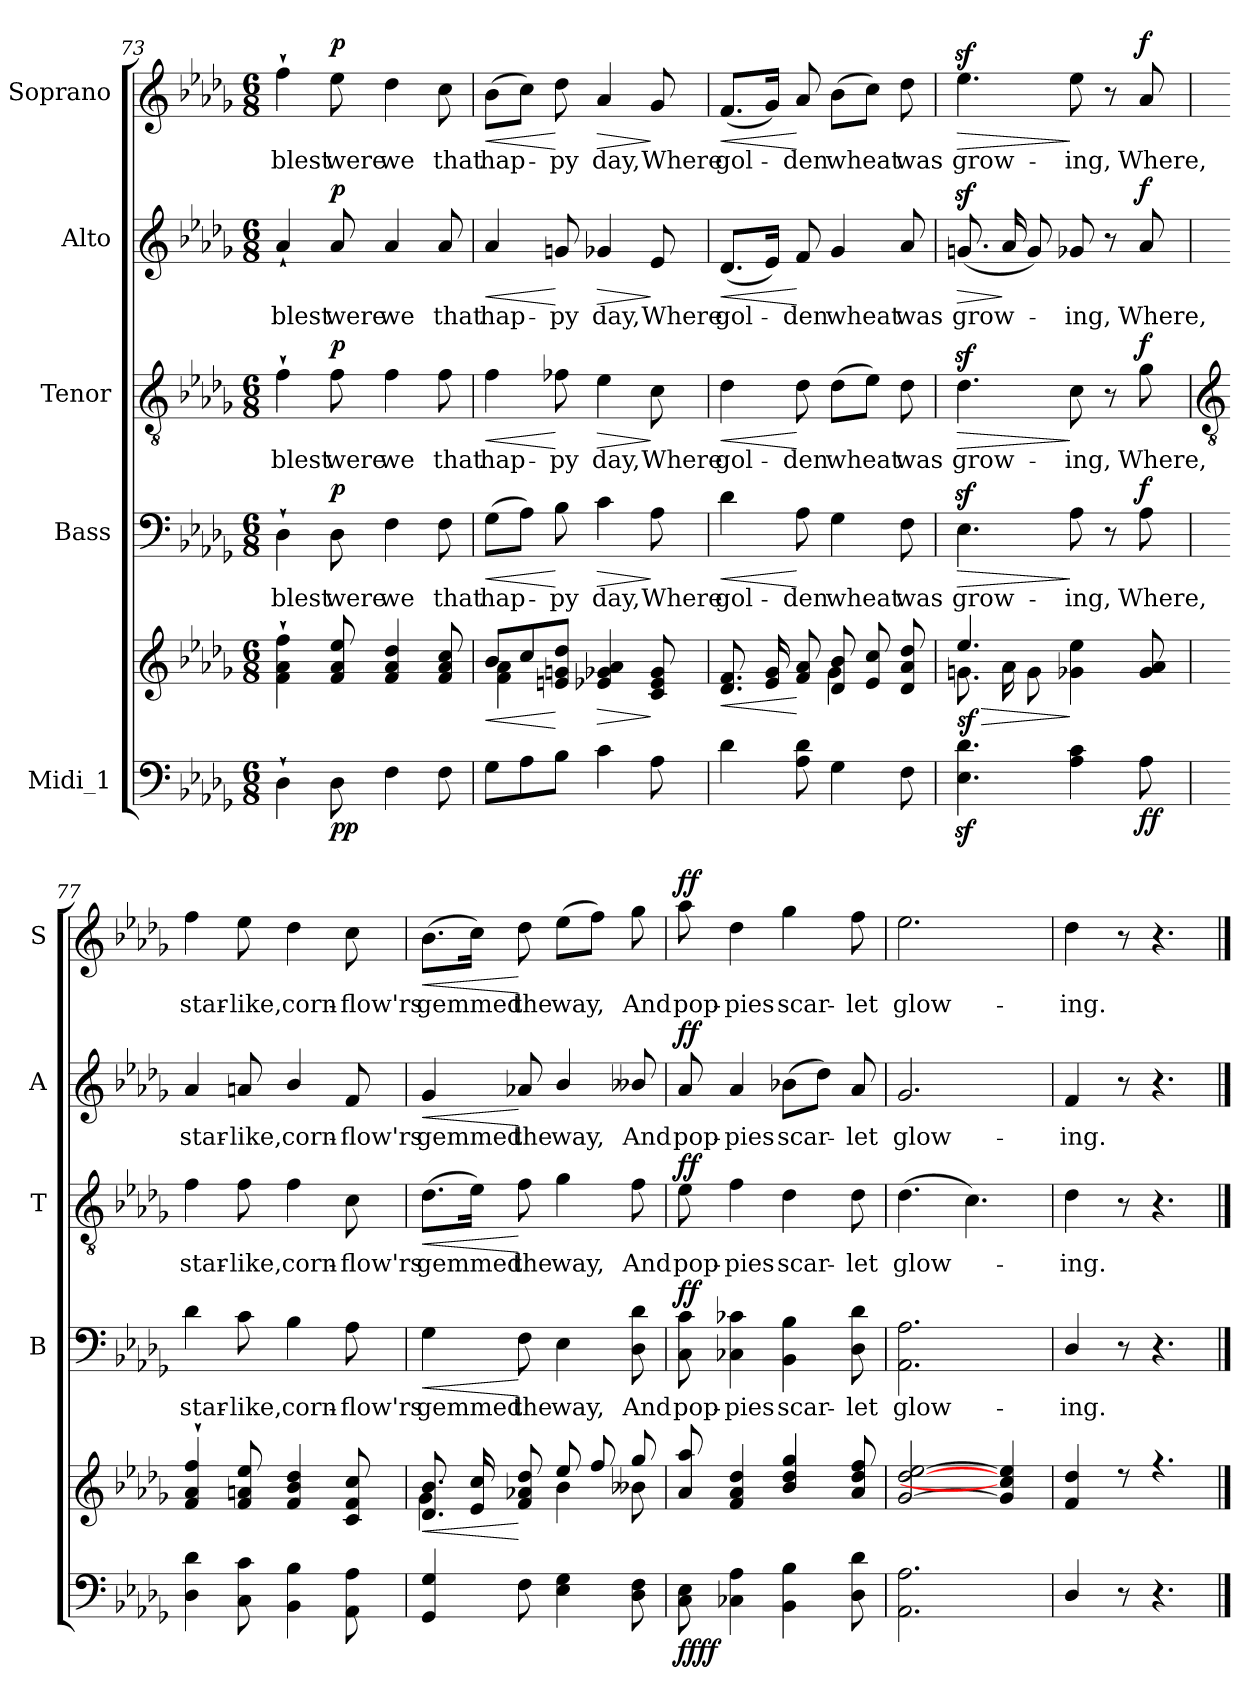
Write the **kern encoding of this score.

**kern	**kern	**dynam	**kern	**text	**dynam	**kern	**text	**dynam	**kern	**text	**dynam	**kern	**text	**dynam
*part5	*part5	*part5	*part4	*part4	*part4	*part3	*part3	*part3	*part2	*part2	*part2	*part1	*part1	*part1
*staff6	*staff5	*staff5/6	*staff4	*staff4	*staff4	*staff3	*staff3	*staff3	*staff2	*staff2	*staff2	*staff1	*staff1	*staff1
*I"Midi_1	*	*	*I"Bass	*	*	*I"Tenor	*	*	*I"Alto	*	*	*I"Soprano	*	*
*	*	*	*I'B	*	*	*I'T	*	*	*I'A	*	*	*I'S	*	*
!!LO:LB:g=z
*clefF4	*clefG2	*	*clefF4	*	*	*clefGv2	*	*	*clefG2	*	*	*clefG2	*	*
*k[b-e-a-d-g-]	*k[b-e-a-d-g-]	*	*k[b-e-a-d-g-]	*	*	*k[b-e-a-d-g-]	*	*	*k[b-e-a-d-g-]	*	*	*k[b-e-a-d-g-]	*	*
*D-:	*D-:	*	*D-:	*	*	*D-:	*	*	*D-:	*	*	*D-:	*	*
*M6/8	*M6/8	*	*M6/8	*	*	*M6/8	*	*	*M6/8	*	*	*M6/8	*	*
=73	=73	=73	=73	=73	=73	=73	=73	=73	=73	=73	=73	=73	=73	=73
*	*^	*	*	*	*	*	*	*	*	*	*	*	*	*
!	!	!LO:N:vis=1	!	!	!LO:LY:b	!	!	!LO:LY:b	!	!	!LO:LY:b	!	!	!LO:LY:b	!
4D-`	4f\` 4a-\` 4ff\`	2.ryy	.	4D-`	blest	.	4f`	blest	.	4a-`	blest	.	4ff`	blest	.
!	!	!	!LO:DY:b=2	!	!LO:LY:b	!	!	!LO:LY:b	!	!	!LO:LY:b	!	!	!LO:LY:b	!
!	!	!	!LO:DY:n=1:b	!	!	!LO:DY:b	!	!	!LO:DY:b	!	!	!LO:DY:b	!	!	!LO:DY:b
8D-	8f 8a- 8ee-	.	p p	8D-	were	p	8f	were	p	8a-	were	p	8ee-	were	p
!	!	!	!	!	!LO:LY:b	!	!	!LO:LY:b	!	!	!LO:LY:b	!	!	!LO:LY:b	!
4F	4f 4a- 4dd-	.	.	4F	we	.	4f	we	.	4a-	we	.	4dd-	we	.
!	!	!	!	!	!LO:LY:b	!	!	!LO:LY:b	!	!	!LO:LY:b	!	!	!LO:LY:b	!
8F	8f 8a- 8cc	.	.	8F	that	.	8f	that	.	8a-	that	.	8cc	that	.
=74	=74	=74	=74	=74	=74	=74	=74	=74	=74	=74	=74	=74	=74	=74	=74
!	!	!	!LO:HP:b	!	!LO:LY:b	!LO:HP:b	!	!LO:LY:b	!LO:HP:b	!	!LO:LY:b	!LO:HP:b	!	!LO:LY:b	!LO:HP:b
8G-L	8b-L	4f\ 4a-\	<	(>8G-L	hap-	<	4f	hap-	<	4a-	hap-	<	(>8b-L	hap-	<
8A-	8cc	.	.	8A-J)	.	.	.	.	.	.	.	.	8ccJ)	.	.
!	!	!	!	!	!LO:LY:b	!	!	!LO:LY:b	!	!	!LO:LY:b	!	!	!LO:LY:b	!
8B-J	8en 8gn 8dd-J	8ryy	[	8B-	py	[	8f-X	-py	[	8gn	-py	[	8dd-	py	[
!	!	!	!LO:HP:b	!	!LO:LY:b	!LO:HP:b	!	!LO:LY:b	!LO:HP:b	!	!LO:LY:b	!LO:HP:b	!	!LO:LY:b	!LO:HP:b
4c	4e-X 4g-X 4a-	4.ryy	>	4c	day,	>	4e-	day,	>	4g-X	day,	>	4a-	day,	>
!	!	!	!	!	!LO:LY:b	!	!	!LO:LY:b	!	!	!LO:LY:b	!	!	!LO:LY:b	!
8A-	8c 8e- 8g-	.	]	8A-	Where	]	8c	Where	]	8e-	Where	]	8g-	Where	]
=75	=75	=75	=75	=75	=75	=75	=75	=75	=75	=75	=75	=75	=75	=75	=75
!	!	!	!LO:HP:b	!	!LO:LY:b	!LO:HP:b	!	!LO:LY:b	!LO:HP:b	!	!LO:LY:b	!LO:HP:b	!	!LO:LY:b	!LO:HP:b
4d-	8.d- 8.fL	4.ryy	<	4d-	gol-	<	4d-	gol-	<	(<8.d-L	gol-	<	(<8.fL	gol-	<
.	16e- 16g-L	.	.	.	.	.	.	.	.	16e-J)	.	.	16g-J)	.	.
!	!	!	!	!	!LO:LY:b	!	!	!LO:LY:b	!	!	!LO:LY:b	!	!	!LO:LY:b	!
8A- 8d-	8f 8a-J	.	[	8A-	-den	[	8d-	-den	[	8f	den	[	8a-	den	[
!	!	!	!	!	!LO:LY:b	!	!	!LO:LY:b	!	!	!LO:LY:b	!	!	!LO:LY:b	!
4G-	8d- 8b-L	4g-\	.	4G-	wheat	.	(>8d-L	wheat	.	4g-	wheat	.	(>8b-L	wheat	.
.	8e- 8cc	.	.	.	.	.	8e-J)	.	.	.	.	.	8ccJ)	.	.
!	!	!	!	!	!LO:LY:b	!	!	!LO:LY:b	!	!	!LO:LY:b	!	!	!LO:LY:b	!
8F	8d- 8a- 8dd-J	8ryy	.	8F	was	.	8d-	was	.	8a-	was	.	8dd-	was	.
=76	=76	=76	=76	=76	=76	=76	=76	=76	=76	=76	=76	=76	=76	=76	=76
!	!	!	!LO:HP:b	!	!LO:LY:b	!LO:HP:b	!	!LO:LY:b	!LO:HP:b	!	!LO:LY:b	!LO:HP:b	!	!LO:LY:b	!LO:HP:b
!	!	!	!LO:DY:n=1:b	!	!	!	!	!	!	!	!	!	!	!	!
4.E-z< 4.d-z<	4.ee-/	8.gn\L	> sf	4.E-z<	grow-	>	4.d-z<	grow-	>	(<8.gnz<L	grow-	>	4.ee-z<	grow-	>
.	.	16a-\L	.	.	.	.	.	.	.	16a-L	.	]	.	.	.
.	.	8g\J	.	.	.	.	.	.	.	8gJ)	.	.	.	.	.
!	!	!	!	!	!LO:LY:b	!	!	!LO:LY:b	!	!	!LO:LY:b	!	!	!LO:LY:b	!
4A- 4c	4g-X 4ee-	4.ryy	]	8A-	-ing,	]	8c	-ing,	]	8g-X	ing,	.	8ee-	-ing,	]
.	.	.	.	8r	.	.	8r	.	.	8r	.	.	8r	.	.
!	!	!	!LO:DY:n=2:b=2	!	!LO:LY:b	!	!	!LO:LY:b	!	!	!LO:LY:b	!	!	!LO:LY:b	!
!	!	!	!LO:DY:n=3:b	!	!	!LO:DY:b	!	!	!LO:DY:b	!	!	!LO:DY:b	!	!	!LO:DY:b
8A-	8g- 8a-	.	f f	8A-	Where,	f	8g-	Where,	f	8a-	Where,	f	8a-	Where,	f
!!LO:LB:g=z
=77	=77	=77	=77	=77	=77	=77	=77	=77	=77	=77	=77	=77	=77	=77	=77
*	*	*	*	*	*	*	*clefGv2	*	*	*	*	*	*	*	*
!	!	!LO:N:vis=1	!	!	!LO:LY:b	!	!	!LO:LY:b	!	!	!LO:LY:b	!	!	!LO:LY:b	!
4D- 4d-	4f` 4a-` 4ff`	2.ryy	.	4d-	star-	.	4f	star-	.	4a-	star-	.	4ff	star-	.
!	!	!	!	!	!LO:LY:b	!	!	!LO:LY:b	!	!	!LO:LY:b	!	!	!LO:LY:b	!
8C 8c	8f 8an 8ee-	.	.	8c	-like,	.	8f	-like,	.	8an	-like,	.	8ee-	-like,	.
!	!	!	!	!	!LO:LY:b	!	!	!LO:LY:b	!	!	!LO:LY:b	!	!	!LO:LY:b	!
4BB- 4B-	4f 4b- 4dd-	.	.	4B-	corn-	.	4f	corn-	.	4b-/	corn-	.	4dd-	corn-	.
!	!	!	!	!	!LO:LY:b	!	!	!LO:LY:b	!	!	!LO:LY:b	!	!	!LO:LY:b	!
8AA- 8A-	8c 8f 8cc	.	.	8A-	-flow'rs	.	8c	-flow'rs	.	8f	-flow'rs	.	8cc	-flow'rs	.
=78	=78	=78	=78	=78	=78	=78	=78	=78	=78	=78	=78	=78	=78	=78	=78
!	!	!	!LO:HP:b	!	!LO:LY:b	!LO:HP:b	!	!LO:LY:b	!LO:HP:b	!	!LO:LY:b	!LO:HP:b	!	!LO:LY:b	!LO:HP:b
4GG- 4G-	8.d-/ 8.b-/L	4g-\	<	4G-	gemmed	<	(>8.d-L	gemmed	<	4g-	gemmed	<	(>8.b-L	gemmed	<
.	16e-/ 16cc/L	.	.	.	.	.	16e-J)	.	.	.	.	.	16ccJ)	.	.
!	!	!	!	!	!LO:LY:b	!	!	!LO:LY:b	!	!	!LO:LY:b	!	!	!LO:LY:b	!
8F	8f/ 8a-X/ 8dd-/J	8ryy	[	8F	the	[	8f	the	[	8a-X	the	[	8dd-	the	[
!	!	!	!	!	!LO:LY:b	!	!	!LO:LY:b	!	!	!LO:LY:b	!	!	!LO:LY:b	!
4E- 4G-	8ee-/L	4b-\	.	4E-	way,	.	4g-	way,	.	4b-/	way,	.	(>8ee-L	way,	.
.	8ff/	.	.	.	.	.	.	.	.	.	.	.	8ffJ)	.	.
!	!	!	!	!	!LO:LY:b	!	!	!LO:LY:b	!	!	!LO:LY:b	!	!	!LO:LY:b	!
8D- 8F	8gg-/J	8b--X\	.	8D- 8d-	And	.	8f	And	.	8b--X/	And	.	8gg-	And	.
=79	=79	=79	=79	=79	=79	=79	=79	=79	=79	=79	=79	=79	=79	=79	=79
!	!	!	!LO:DY:b=2	!	!LO:LY:b	!	!	!LO:LY:b	!	!	!LO:LY:b	!	!	!LO:LY:b	!
!	!	!	!LO:DY:n=1:b	!	!	!LO:DY:b	!	!	!LO:DY:b	!	!	!LO:DY:b	!	!	!LO:DY:b
8C 8E-	8a- 8aa-	2.ryy	ff ff	8C 8c	pop-	ff	8e-	pop-	ff	8a-	pop-	ff	8aa-	pop-	ff
!	!	!	!	!	!LO:LY:b	!	!	!LO:LY:b	!	!	!LO:LY:b	!	!	!LO:LY:b	!
4C-X 4A-	4f 4a- 4dd-	.	.	4C-X 4c-X	-pies	.	4f	-pies	.	4a-	-pies	.	4dd-	-pies	.
!	!	!	!	!	!LO:LY:b	!	!	!LO:LY:b	!	!	!LO:LY:b	!	!	!LO:LY:b	!
4BB- 4B-	4b- 4dd- 4gg-	.	.	4BB- 4B-	scar-	.	4d-	scar-	.	(>8b-XL	scar-	.	4gg-	scar-	.
.	.	.	.	.	.	.	.	.	.	8dd-J)	.	.	.	.	.
!	!	!	!	!	!LO:LY:b	!	!	!LO:LY:b	!	!	!LO:LY:b	!	!	!LO:LY:b	!
8D- 8d-	8a- 8dd- 8ff	.	.	8D- 8d-	-let	.	8d-	-let	.	8a-	let	.	8ff	-let	.
=80	=80	=80	=80	=80	=80	=80	=80	=80	=80	=80	=80	=80	=80	=80	=80
!	!	!	!	!	!LO:LY:b	!	!	!LO:LY:b	!	!	!LO:LY:b	!	!	!LO:LY:b	!
2.AA- 2.A-	[2g- [2dd- [2ee-	2.ryy	.	2.AA- 2.A-	glow-	.	(>4.d-	glow-	.	2.g-	glow-	.	2.ee-	glow-	.
.	.	.	.	.	.	.	4.c)	.	.	.	.	.	.	.	.
.	4g-] 4cc] 4ee-]	.	.	.	.	.	.	.	.	.	.	.	.	.	.
=81	=81	=81	=81	=81	=81	=81	=81	=81	=81	=81	=81	=81	=81	=81	=81
!	!	!LO:N:vis=1	!	!	!LO:LY:b	!	!	!LO:LY:b	!	!	!LO:LY:b	!	!	!LO:LY:b	!
4D-/	4f 4dd-	2.ryy	.	4D-/	-ing.	.	4d-	ing.	.	4f	-ing.	.	4dd-	-ing.	.
8r	8r	.	.	8r	.	.	8r	.	.	8r	.	.	8r	.	.
4.r	4.r	.	.	4.r	.	.	4.r	.	.	4.r	.	.	4.r	.	.
*	*v	*v	*	*	*	*	*	*	*	*	*	*	*	*	*
==	==	==	==	==	==	==	==	==	==	==	==	==	==	==
*-	*-	*-	*-	*-	*-	*-	*-	*-	*-	*-	*-	*-	*-	*-
